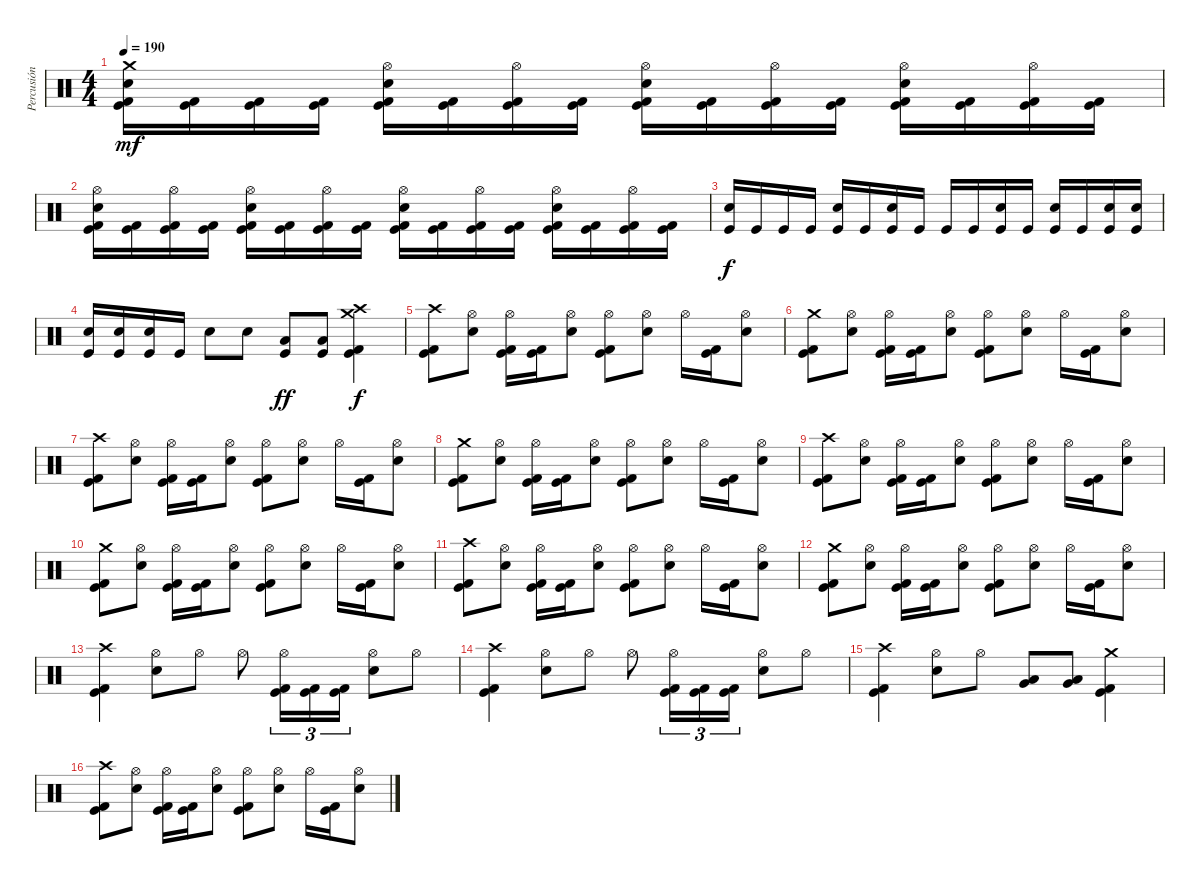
\track ("Percusión" "Percusión") {instrument percussion}
\staff {score}
\articulation defaults
\ts (4 4)
\tempo 190
\clef neutral
\ks c
("Crash medium (hit)" "Electric Snare (hit)" "Kick (hit) 2" "Kick (hit)").16{dy mf} ("Kick (hit) 2" "Kick (hit)").16 ("Kick (hit) 2" "Kick (hit)").16 ("Kick (hit) 2" "Kick (hit)").16 ("Hi-Hat (open)" "Electric Snare (hit)" "Kick (hit) 2" "Kick (hit)").16 ("Kick (hit) 2" "Kick (hit)").16 ("Hi-Hat (open)" "Kick (hit) 2" "Kick (hit)").16 ("Kick (hit) 2" "Kick (hit)").16 ("Hi-Hat (open)" "Electric Snare (hit)" "Kick (hit) 2" "Kick (hit)").16 ("Kick (hit) 2" "Kick (hit)").16 ("Hi-Hat (open)" "Kick (hit) 2" "Kick (hit)").16 ("Kick (hit) 2" "Kick (hit)").16 ("Hi-Hat (open)" "Electric Snare (hit)" "Kick (hit) 2" "Kick (hit)").16 ("Kick (hit) 2" "Kick (hit)").16 ("Hi-Hat (open)" "Kick (hit) 2" "Kick (hit)").16 ("Kick (hit) 2" "Kick (hit)").16 |
("Hi-Hat (open)" "Electric Snare (hit)" "Kick (hit) 2" "Kick (hit)").16 ("Kick (hit) 2" "Kick (hit)").16 ("Hi-Hat (open)" "Kick (hit) 2" "Kick (hit)").16 ("Kick (hit) 2" "Kick (hit)").16 ("Hi-Hat (open)" "Electric Snare (hit)" "Kick (hit) 2" "Kick (hit)").16 ("Kick (hit) 2" "Kick (hit)").16 ("Hi-Hat (open)" "Kick (hit) 2" "Kick (hit)").16 ("Kick (hit) 2" "Kick (hit)").16 ("Hi-Hat (open)" "Electric Snare (hit)" "Kick (hit) 2" "Kick (hit)").16 ("Kick (hit) 2" "Kick (hit)").16 ("Hi-Hat (open)" "Kick (hit) 2" "Kick (hit)").16 ("Kick (hit) 2" "Kick (hit)").16 ("Hi-Hat (open)" "Electric Snare (hit)" "Kick (hit) 2" "Kick (hit)").16 ("Kick (hit) 2" "Kick (hit)").16 ("Hi-Hat (open)" "Kick (hit) 2" "Kick (hit)").16 ("Kick (hit) 2" "Kick (hit)").16 |
("Electric Snare (hit)" "Kick (hit)").16{dy f} "Kick (hit)".16 "Kick (hit)".16 "Kick (hit)".16 ("Electric Snare (hit)" "Kick (hit)").16 "Kick (hit)".16 ("Electric Snare (hit)" "Kick (hit)").16 "Kick (hit)".16 "Kick (hit)".16 "Kick (hit)".16 ("Electric Snare (hit)" "Kick (hit)").16 "Kick (hit)".16 ("Electric Snare (hit)" "Kick (hit)").16 "Kick (hit)".16 ("Electric Snare (hit)" "Kick (hit)").16 ("Electric Snare (hit)" "Kick (hit)").16 |
("Electric Snare (hit)" "Kick (hit)").16 ("Electric Snare (hit)" "Kick (hit)").16 ("Electric Snare (hit)" "Kick (hit)").16 "Kick (hit)".16 "Electric Snare (hit)".8 "Electric Snare (hit)".8 ("Low Tom (hit)" "Kick (hit)").8{dy ff} ("Low Tom (hit)" "Kick (hit)").8 ("Crash medium (hit)" "Crash high (hit)" "Kick (hit) 2" "Kick (hit)").4{dy f} |
("Crash high (hit)" "Kick (hit) 2" "Kick (hit)").8 ("Hi-Hat (open)" "Electric Snare (hit)").8 ("Hi-Hat (open)" "Kick (hit) 2" "Kick (hit)").16 ("Kick (hit) 2" "Kick (hit)").16 ("Hi-Hat (open)" "Electric Snare (hit)").8 ("Hi-Hat (open)" "Kick (hit) 2" "Kick (hit)").8 ("Hi-Hat (open)" "Electric Snare (hit)").8 "Hi-Hat (open)".16 ("Kick (hit) 2" "Kick (hit)").16 ("Hi-Hat (open)" "Electric Snare (hit)").8 |
("Crash medium (hit)" "Kick (hit) 2" "Kick (hit)").8 ("Hi-Hat (open)" "Electric Snare (hit)").8 ("Hi-Hat (open)" "Kick (hit) 2" "Kick (hit)").16 ("Kick (hit) 2" "Kick (hit)").16 ("Hi-Hat (open)" "Electric Snare (hit)").8 ("Hi-Hat (open)" "Kick (hit) 2" "Kick (hit)").8 ("Hi-Hat (open)" "Electric Snare (hit)").8 "Hi-Hat (open)".16 ("Kick (hit) 2" "Kick (hit)").16 ("Hi-Hat (open)" "Electric Snare (hit)").8 |
("Crash high (hit)" "Kick (hit) 2" "Kick (hit)").8 ("Hi-Hat (open)" "Electric Snare (hit)").8 ("Hi-Hat (open)" "Kick (hit) 2" "Kick (hit)").16 ("Kick (hit) 2" "Kick (hit)").16 ("Hi-Hat (open)" "Electric Snare (hit)").8 ("Hi-Hat (open)" "Kick (hit) 2" "Kick (hit)").8 ("Hi-Hat (open)" "Electric Snare (hit)").8 "Hi-Hat (open)".16 ("Kick (hit) 2" "Kick (hit)").16 ("Hi-Hat (open)" "Electric Snare (hit)").8 |
("Crash medium (hit)" "Kick (hit) 2" "Kick (hit)").8 ("Hi-Hat (open)" "Electric Snare (hit)").8 ("Hi-Hat (open)" "Kick (hit) 2" "Kick (hit)").16 ("Kick (hit) 2" "Kick (hit)").16 ("Hi-Hat (open)" "Electric Snare (hit)").8 ("Hi-Hat (open)" "Kick (hit) 2" "Kick (hit)").8 ("Hi-Hat (open)" "Electric Snare (hit)").8 "Hi-Hat (open)".16 ("Kick (hit) 2" "Kick (hit)").16 ("Hi-Hat (open)" "Electric Snare (hit)").8 |
("Crash high (hit)" "Kick (hit) 2" "Kick (hit)").8 ("Hi-Hat (open)" "Electric Snare (hit)").8 ("Hi-Hat (open)" "Kick (hit) 2" "Kick (hit)").16 ("Kick (hit) 2" "Kick (hit)").16 ("Hi-Hat (open)" "Electric Snare (hit)").8 ("Hi-Hat (open)" "Kick (hit) 2" "Kick (hit)").8 ("Hi-Hat (open)" "Electric Snare (hit)").8 "Hi-Hat (open)".16 ("Kick (hit) 2" "Kick (hit)").16 ("Hi-Hat (open)" "Electric Snare (hit)").8 |
("Crash medium (hit)" "Kick (hit) 2" "Kick (hit)").8 ("Hi-Hat (open)" "Electric Snare (hit)").8 ("Hi-Hat (open)" "Kick (hit) 2" "Kick (hit)").16 ("Kick (hit) 2" "Kick (hit)").16 ("Hi-Hat (open)" "Electric Snare (hit)").8 ("Hi-Hat (open)" "Kick (hit) 2" "Kick (hit)").8 ("Hi-Hat (open)" "Electric Snare (hit)").8 "Hi-Hat (open)".16 ("Kick (hit) 2" "Kick (hit)").16 ("Hi-Hat (open)" "Electric Snare (hit)").8 |
("Crash high (hit)" "Kick (hit) 2" "Kick (hit)").8 ("Hi-Hat (open)" "Electric Snare (hit)").8 ("Hi-Hat (open)" "Kick (hit) 2" "Kick (hit)").16 ("Kick (hit) 2" "Kick (hit)").16 ("Hi-Hat (open)" "Electric Snare (hit)").8 ("Hi-Hat (open)" "Kick (hit) 2" "Kick (hit)").8 ("Hi-Hat (open)" "Electric Snare (hit)").8 "Hi-Hat (open)".16 ("Kick (hit) 2" "Kick (hit)").16 ("Hi-Hat (open)" "Electric Snare (hit)").8 |
("Crash medium (hit)" "Kick (hit) 2" "Kick (hit)").8 ("Hi-Hat (open)" "Electric Snare (hit)").8 ("Hi-Hat (open)" "Kick (hit) 2" "Kick (hit)").16 ("Kick (hit) 2" "Kick (hit)").16 ("Hi-Hat (open)" "Electric Snare (hit)").8 ("Hi-Hat (open)" "Kick (hit) 2" "Kick (hit)").8 ("Hi-Hat (open)" "Electric Snare (hit)").8 "Hi-Hat (open)".16 ("Kick (hit) 2" "Kick (hit)").16 ("Hi-Hat (open)" "Electric Snare (hit)").8 |
("Crash high (hit)" "Kick (hit) 2" "Kick (hit)").4 ("Hi-Hat (open)" "Electric Snare (hit)").8 "Hi-Hat (open)".8 "Hi-Hat (open)".8 ("Hi-Hat (open)" "Kick (hit) 2" "Kick (hit)").16{tu (3 2)} ("Kick (hit) 2" "Kick (hit)").16{tu (3 2)} ("Kick (hit) 2" "Kick (hit)").16{tu (3 2)} ("Hi-Hat (open)" "Electric Snare (hit)").8 "Hi-Hat (open)".8 |
("Crash high (hit)" "Kick (hit) 2" "Kick (hit)").4 ("Hi-Hat (open)" "Electric Snare (hit)").8 "Hi-Hat (open)".8 "Hi-Hat (open)".8 ("Hi-Hat (open)" "Kick (hit) 2" "Kick (hit)").16{tu (3 2)} ("Kick (hit) 2" "Kick (hit)").16{tu (3 2)} ("Kick (hit) 2" "Kick (hit)").16{tu (3 2)} ("Hi-Hat (open)" "Electric Snare (hit)").8 "Hi-Hat (open)".8 |
("Crash high (hit)" "Kick (hit) 2" "Kick (hit)").4 ("Hi-Hat (open)" "Electric Snare (hit)").8 "Hi-Hat (open)".8 ("Low Tom (hit)" "Very Low Tom (hit)").8 ("Low Tom (hit)" "Very Low Tom (hit)").8 ("Crash medium (hit)" "Kick (hit) 2" "Kick (hit)").4 |
("Crash high (hit)" "Kick (hit) 2" "Kick (hit)").8 ("Hi-Hat (open)" "Electric Snare (hit)").8 ("Hi-Hat (open)" "Kick (hit) 2" "Kick (hit)").16 ("Kick (hit) 2" "Kick (hit)").16 ("Hi-Hat (open)" "Electric Snare (hit)").8 ("Hi-Hat (open)" "Kick (hit) 2" "Kick (hit)").8 ("Hi-Hat (open)" "Electric Snare (hit)").8 "Hi-Hat (open)".16 ("Kick (hit) 2" "Kick (hit)").16 ("Hi-Hat (open)" "Electric Snare (hit)").8
